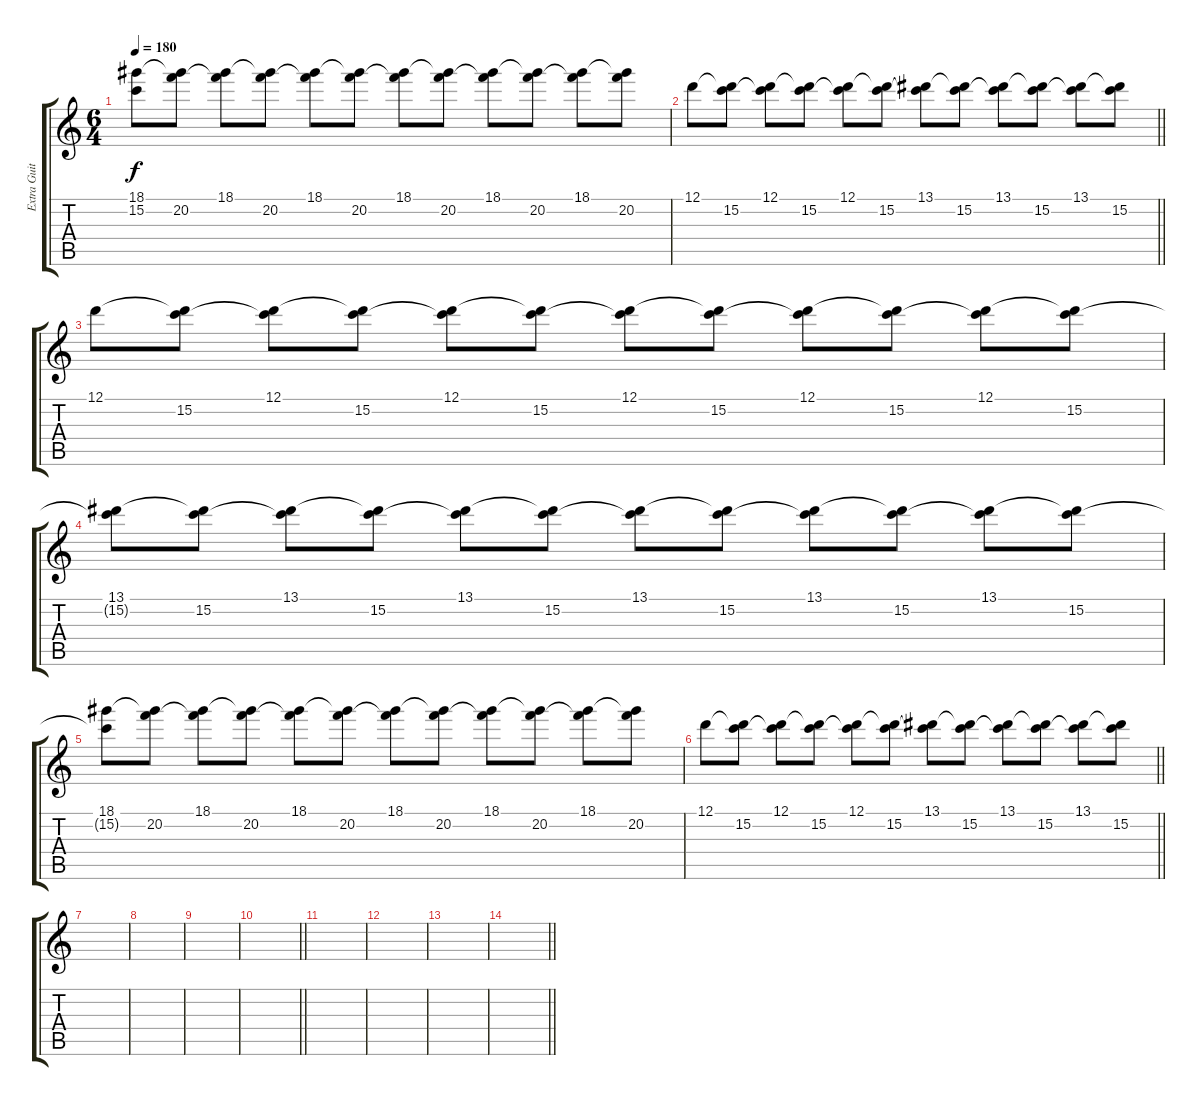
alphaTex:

\track ("Extra Guitar" "Extra Guit") {instrument distortionguitar}
\staff {score tabs}
\tuning (D4 A3 F3 C3 G2 C2) {hide}
\ts (6 4)
\tempo 180
\clef g2
\ks c
(18.1 15.2{t}).8{dy f} (18.1{t} 20.2).8 (18.1 20.2{t}).8 (18.1{t} 20.2).8 (18.1 20.2{t}).8 (18.1{t} 20.2).8 (18.1 20.2{t}).8 (18.1{t} 20.2).8 (18.1 20.2{t}).8 (18.1{t} 20.2).8 (18.1 20.2{t}).8 (18.1{t} 20.2).8 |
\barLineRight lightlight
12.1.8 (12.1{t} 15.2).8 (12.1 15.2{t}).8 (12.1{t} 15.2).8 (12.1 15.2{t}).8 (12.1{t} 15.2).8 (13.1 15.2{t}).8 (13.1{t} 15.2).8 (13.1 15.2{t}).8 (13.1{t} 15.2).8 (13.1 15.2{t}).8 (13.1{t} 15.2).8 |
12.1.8 (12.1{t} 15.2).8 (12.1 15.2{t}).8 (12.1{t} 15.2).8 (12.1 15.2{t}).8 (12.1{t} 15.2).8 (12.1 15.2{t}).8 (12.1{t} 15.2).8 (12.1 15.2{t}).8 (12.1{t} 15.2).8 (12.1 15.2{t}).8 (12.1{t} 15.2).8 |
(13.1 15.2{t}).8 (13.1{t} 15.2).8 (13.1 15.2{t}).8 (13.1{t} 15.2).8 (13.1 15.2{t}).8 (13.1{t} 15.2).8 (13.1 15.2{t}).8 (13.1{t} 15.2).8 (13.1 15.2{t}).8 (13.1{t} 15.2).8 (13.1 15.2{t}).8 (13.1{t} 15.2).8 |
(18.1 15.2{t}).8 (18.1{t} 20.2).8 (18.1 20.2{t}).8 (18.1{t} 20.2).8 (18.1 20.2{t}).8 (18.1{t} 20.2).8 (18.1 20.2{t}).8 (18.1{t} 20.2).8 (18.1 20.2{t}).8 (18.1{t} 20.2).8 (18.1 20.2{t}).8 (18.1{t} 20.2).8 |
\barLineRight lightlight
12.1.8 (12.1{t} 15.2).8 (12.1 15.2{t}).8 (12.1{t} 15.2).8 (12.1 15.2{t}).8 (12.1{t} 15.2).8 (13.1 15.2{t}).8 (13.1{t} 15.2).8 (13.1 15.2{t}).8 (13.1{t} 15.2).8 (13.1 15.2{t}).8 (13.1{t} 15.2).8 |
|
|
|
\barLineRight lightlight
|
|
|
|
\barLineRight lightlight
